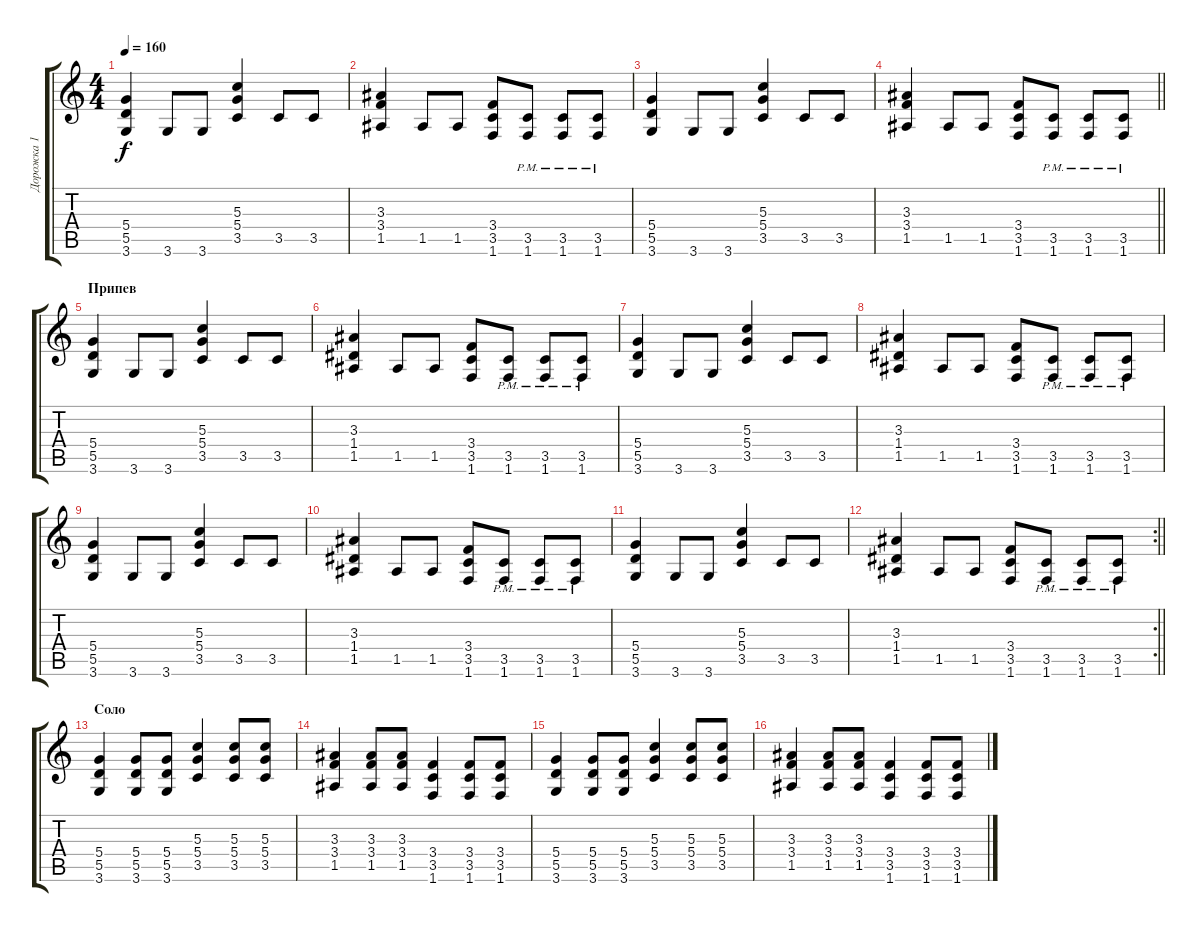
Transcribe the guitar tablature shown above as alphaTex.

\track ("Дорожка 1" "Дорожка 1") {instrument distortionguitar}
\staff {score tabs}
\tuning (E4 B3 G3 D3 A2 E2) {hide}
\ts (4 4)
\tempo 160
\clef g2
\ks c
(5.4 5.5 3.6).4{dy f} 3.6.8 3.6.8 (5.3 5.4 3.5).4 3.5.8 3.5.8 |
(3.3 3.4 1.5).4 1.5.8 1.5.8 (3.4 3.5 1.6).8 (3.5{pm} 1.6{pm}).8 (3.5{pm} 1.6{pm}).8 (3.5{pm} 1.6{pm}).8 |
(5.4 5.5 3.6).4 3.6.8 3.6.8 (5.3 5.4 3.5).4 3.5.8 3.5.8 |
\barLineRight lightlight
(3.3 3.4 1.5).4 1.5.8 1.5.8 (3.4 3.5 1.6).8 (3.5{pm} 1.6{pm}).8 (3.5{pm} 1.6{pm}).8 (3.5{pm} 1.6{pm}).8 |
\section ("" "Припев")
(5.4 5.5 3.6).4 3.6.8 3.6.8 (5.3 5.4 3.5).4 3.5.8 3.5.8 |
(3.3 1.4 1.5).4 1.5.8 1.5.8 (3.4 3.5 1.6).8 (3.5{pm} 1.6{pm}).8 (3.5{pm} 1.6{pm}).8 (3.5{pm} 1.6{pm}).8 |
(5.4 5.5 3.6).4 3.6.8 3.6.8 (5.3 5.4 3.5).4 3.5.8 3.5.8 |
(3.3 1.4 1.5).4 1.5.8 1.5.8 (3.4 3.5 1.6).8 (3.5{pm} 1.6{pm}).8 (3.5{pm} 1.6{pm}).8 (3.5{pm} 1.6{pm}).8 |
(5.4 5.5 3.6).4 3.6.8 3.6.8 (5.3 5.4 3.5).4 3.5.8 3.5.8 |
(3.3 1.4 1.5).4 1.5.8 1.5.8 (3.4 3.5 1.6).8 (3.5{pm} 1.6{pm}).8 (3.5{pm} 1.6{pm}).8 (3.5{pm} 1.6{pm}).8 |
(5.4 5.5 3.6).4 3.6.8 3.6.8 (5.3 5.4 3.5).4 3.5.8 3.5.8 |
\rc 2
\barLineRight lightlight
(3.3 1.4 1.5).4 1.5.8 1.5.8 (3.4 3.5 1.6).8 (3.5{pm} 1.6{pm}).8 (3.5{pm} 1.6{pm}).8 (3.5{pm} 1.6{pm}).8 |
\section ("" "Соло")
(5.4 5.5 3.6).4 (5.4 5.5 3.6).8 (5.4 5.5 3.6).8 (5.3 5.4 3.5).4 (5.3 5.4 3.5).8 (5.3 5.4 3.5).8 |
(3.3 3.4 1.5).4 (3.3 3.4 1.5).8 (3.3 3.4 1.5).8 (3.4 3.5 1.6).4 (3.4 3.5 1.6).8 (3.4 3.5 1.6).8 |
(5.4 5.5 3.6).4 (5.4 5.5 3.6).8 (5.4 5.5 3.6).8 (5.3 5.4 3.5).4 (5.3 5.4 3.5).8 (5.3 5.4 3.5).8 |
(3.3 3.4 1.5).4 (3.3 3.4 1.5).8 (3.3 3.4 1.5).8 (3.4 3.5 1.6).4 (3.4 3.5 1.6).8 (3.4 3.5 1.6).8
